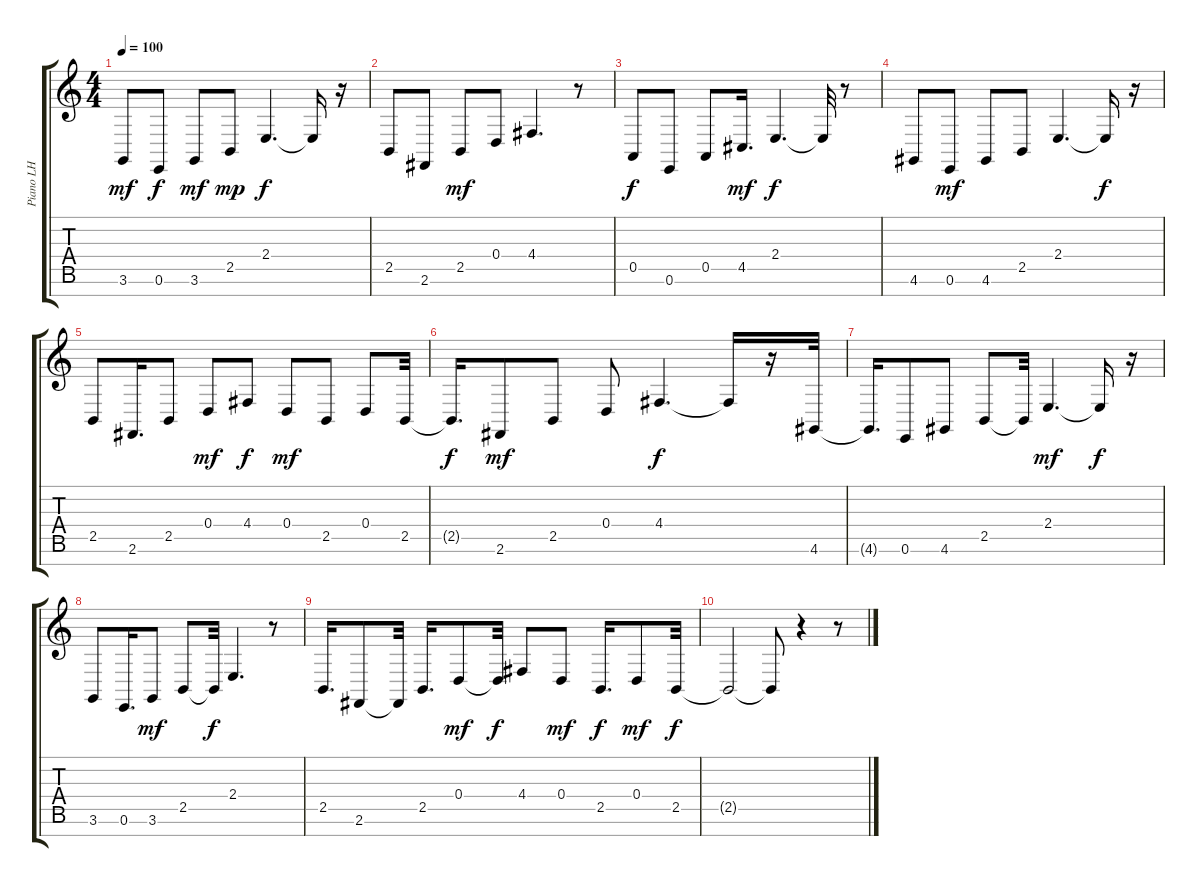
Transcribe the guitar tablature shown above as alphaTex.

\track ("Piano LH" "Piano LH") {instrument acousticgrandpiano}
\staff {score tabs}
\tuning (E4 B3 G3 D3 A2 E2 B1) {hide}
\ts (4 4)
\tempo 100
\clef g2
\ks c
3.6.8{dy mf} 0.6.8{dy f} 3.6.8{dy mf} 2.5.8{dy mp} 2.4.4{d dy f} 2.4{t}.16 r.16 |
2.5.8 2.6.8 2.5.8{dy mf} 0.4.8 4.4.4{d} r.8 |
0.5.8{dy f} 0.6.8 0.5.8 4.5.16{d dy mf} 2.4.4{d dy f} 2.4{t}.32 r.8 |
4.6.8 0.6.8{dy mf} 4.6.8 2.5.8 2.4.4{d} 2.4{t}.16{dy f} r.16 |
2.5.8 2.6.16{d} 2.5.8 0.4.8{dy mf} 4.4.8{dy f} 0.4.8{dy mf} 2.5.8 0.4.8 2.5.32 |
2.5{t}.16{d dy f} 2.6.8{dy mf} 2.5.8 0.4.8 4.4.4{d dy f} 4.4{t}.16 r.16 4.6.32 |
4.6{t}.16{d} 0.6.8 4.6.8 2.5.8 2.5{t}.32 2.4.4{d dy mf} 2.4{t}.16{dy f} r.16 |
3.6.8 0.6.16{d} 3.6.8{dy mf} 2.5.8 2.5{t}.32{dy f} 2.4.4{d} r.8 |
2.5.16{d} 2.6.8 2.6{t}.32 2.5.16{d} 0.4.8{dy mf} 0.4{t}.32{dy f} 4.4.8 0.4.8{dy mf} 2.5.16{d dy f} 0.4.8{dy mf} 2.5.32{dy f} |
2.5{t}.2 2.5{t}.8 r.4 r.8
